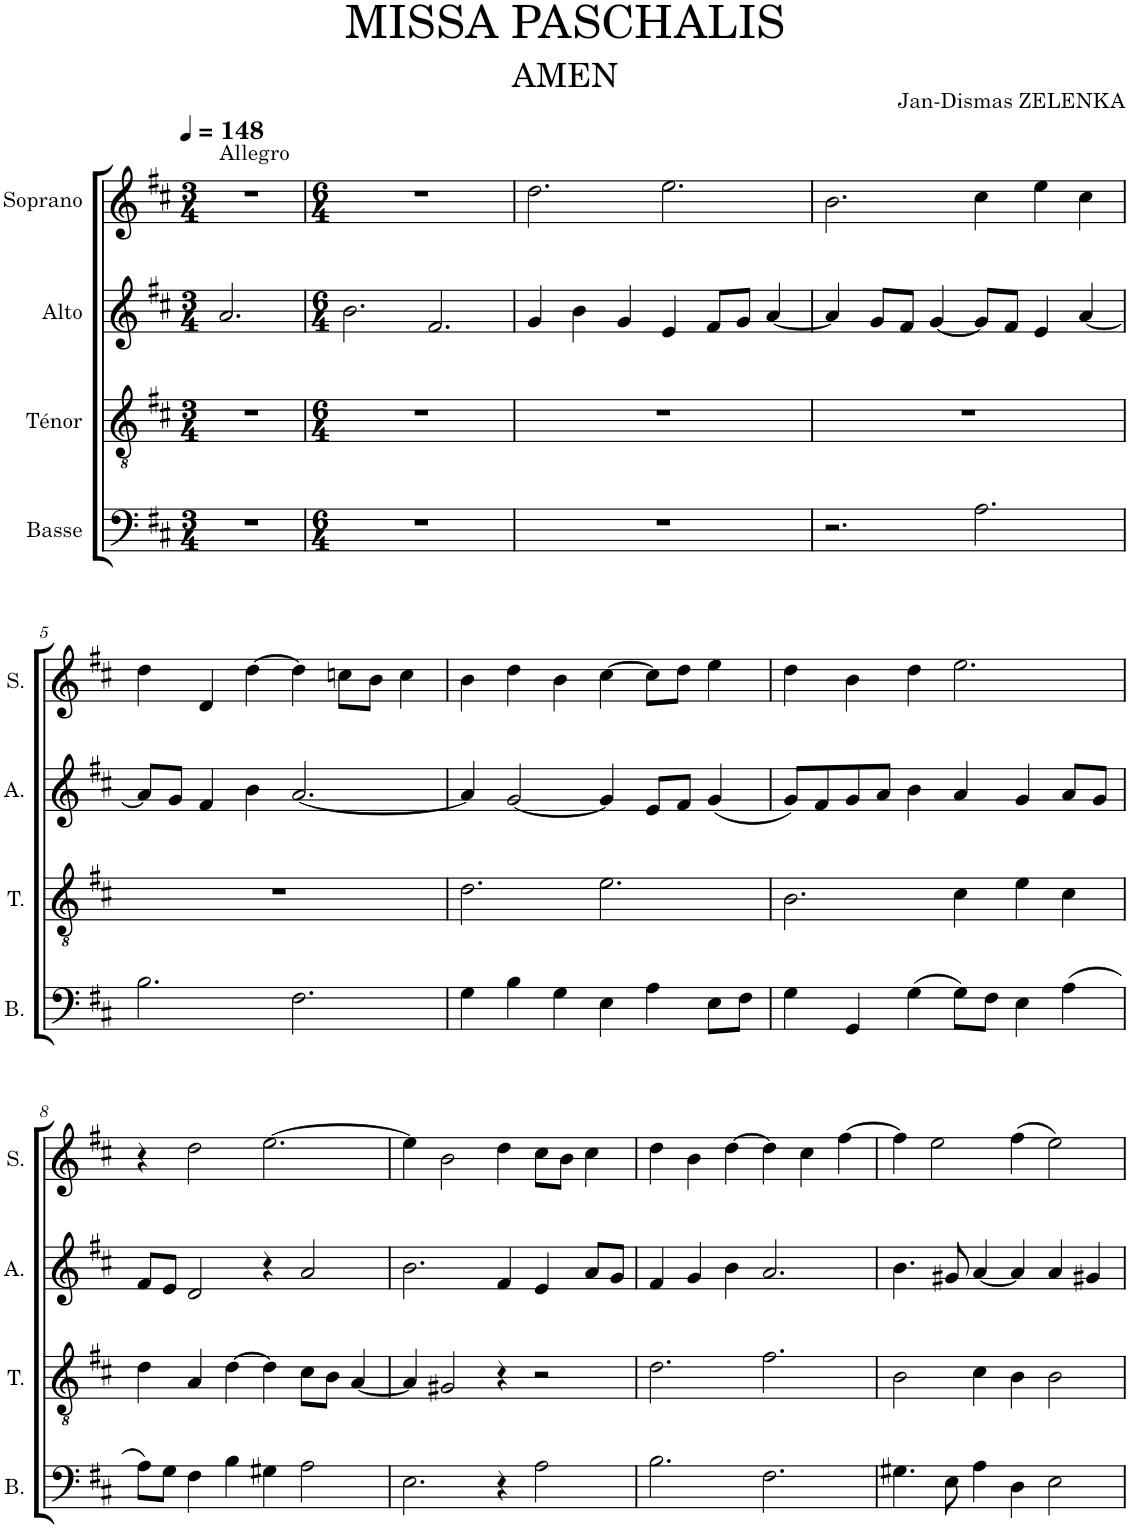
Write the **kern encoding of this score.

**kern	**kern	**kern	**kern
*part4	*part3	*part2	*part1
*staff4	*staff3	*staff2	*staff1
*I"Basse	*I"Ténor	*I"Alto	*I"Soprano
*I'B.	*I'T.	*I'A.	*I'S.
*clefF4	*clefGv2	*clefG2	*clefG2
*k[f#c#]	*k[f#c#]	*k[f#c#]	*k[f#c#]
*M3/4	*M3/4	*M3/4	*M3/4
*MM148	*MM148	*MM148	*MM148
=1	=1	=1	=1
!	!	!	!LO:TX:a:t=Allegro
2.r	2.r	2.a/	2.r
=2	=2	=2	=2
*M6/4	*M6/4	*M6/4	*M6/4
1.r	1.r	2.b\	1.r
.	.	2.f#/	.
=3	=3	=3	=3
1.r	1.r	4g/	2.dd\
.	.	4b\	.
.	.	4g/	.
.	.	4e/	2.ee\
.	.	8f#/L	.
.	.	8g/J	.
.	.	[4a/	.
=4	=4	=4	=4
2.r	1.r	4a/]	2.b\
.	.	8g/L	.
.	.	8f#/J	.
.	.	[4g/	.
2.A\	.	8g/L]	4cc#\
.	.	8f#/J	.
.	.	4e/	4ee\
.	.	[4a/	4cc#\
!!LO:LB:g=z
=5	=5	=5	=5
2.B\	1.r	8a/L]	4dd\
.	.	8g/J	.
.	.	4f#/	4d/
.	.	4b\	[4dd\
2.F#\	.	[2.a/	4dd\]
.	.	.	8ccn\L
.	.	.	8b\J
.	.	.	4cc\
=6	=6	=6	=6
4G\	2.d\	4a/]	4b\
4B\	.	[2g/	4dd\
4G\	.	.	4b\
4E\	2.e\	4g/]	[4cc#\
4A\	.	8e/L	8cc#\L]
.	.	8f#/J	8dd\J
8E\L	.	(4g/	4ee\
8F#\J	.	.	.
=7	=7	=7	=7
4G\	2.B\	8g/L)	4dd\
.	.	8f#/	.
4GG/	.	8g/	4b\
.	.	8a/J	.
(4G\	.	4b\	4dd\
8G\L)	4c#\	4a/	2.ee\
8F#\J	.	.	.
4E\	4e\	4g/	.
(4A\	4c#\	8a/L	.
.	.	8g/J	.
!!LO:LB:g=z
=8	=8	=8	=8
8A\L)	4d\	8f#/L	4r
8G\J	.	8e/J	.
4F#\	4A/	2d/	2dd\
4B\	[4d\	.	.
4G#X\	4d\]	4r	[2.ee\
2A\	8c#\L	2a/	.
.	8B\J	.	.
.	[4A/	.	.
=9	=9	=9	=9
2.E\	4A/]	2.b\	4ee\]
.	2G#X/	.	2b\
4r	4r	4f#/	4dd\
2A\	2r	4e/	8cc#\L
.	.	.	8b\J
.	.	8a/L	4cc#\
.	.	8g/J	.
=10	=10	=10	=10
2.B\	2.d\	4f#/	4dd\
.	.	4g/	4b\
.	.	4b\	[4dd\
2.F#\	2.f#\	2.a/	4dd\]
.	.	.	4cc#\
.	.	.	[4ff#\
=11	=11	=11	=11
4.G#X\	2B\	4.b\	4ff#\]
.	.	.	2ee\
8E\	.	8g#X/	.
4A\	4c#\	[4a/	.
4D\	4B\	4a/]	(4ff#\
2E\	2B\	4a/	2ee\)
.	.	4g#X/	.
=	=	=	=
*-	*-	*-	*-
